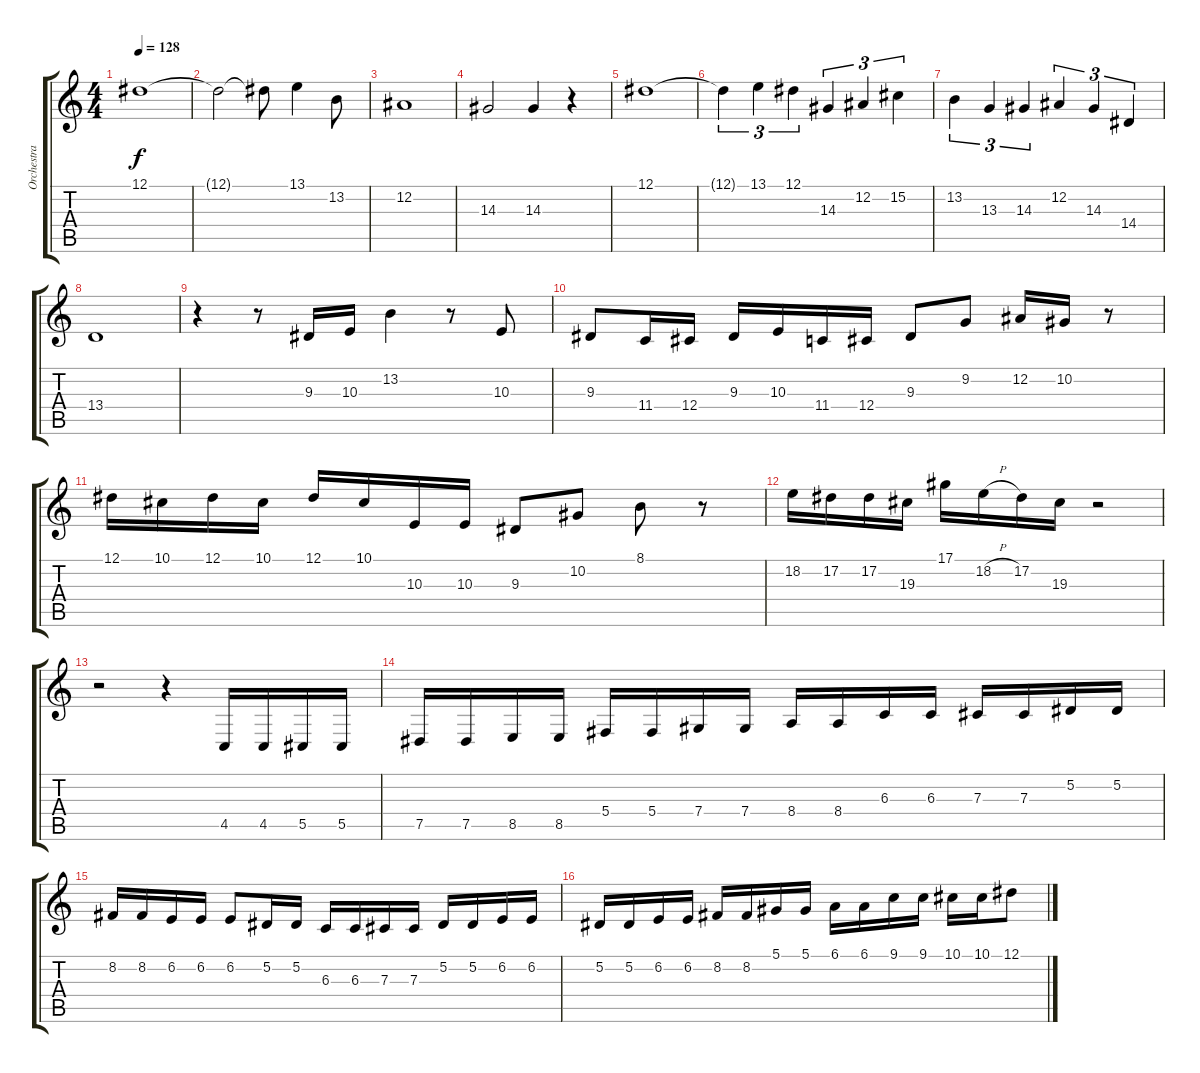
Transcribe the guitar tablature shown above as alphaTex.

\track ("Orchestra" "Orchestra") {instrument stringensemble1}
\staff {score tabs}
\tuning (Eb4 Bb3 Gb3 Db3 Ab2 Eb2) {hide}
\ts (4 4)
\tempo 128
\clef g2
\ks c
12.1.1{dy f} |
12.1{t}.2 12.1{t}.8 13.1.4 13.2.8 |
12.2.1 |
14.3.2 14.3.4 r.4 |
12.1.1 |
12.1{t}.4{tu (3 2)} 13.1.4{tu (3 2)} 12.1.4{tu (3 2)} 14.3.4{tu (3 2)} 12.2.4{tu (3 2)} 15.2.4{tu (3 2)} |
13.2.4{tu (3 2)} 13.3.4{tu (3 2)} 14.3.4{tu (3 2)} 12.2.4{tu (3 2)} 14.3.4{tu (3 2)} 14.4.4{tu (3 2)} |
13.4.1 |
r.4 r.8 9.3.16 10.3.16 13.2.4 r.8 10.3.8 |
9.3.8 11.4.16 12.4.16 9.3.16 10.3.16 11.4.16 12.4.16 9.3.8 9.2.8 12.2.16 10.2.16 r.8 |
12.1.16 10.1.16 12.1.16 10.1.16 12.1.16 10.1.16 10.3.16 10.3.16 9.3.8 10.2.8 8.1.8 r.8 |
18.2.16 17.2.16 17.2.16 19.3.16 17.1.16 18.2{h}.16 17.2.16 19.3.16 r.2 |
r.2 r.4 4.5.16 4.5.16 5.5.16 5.5.16 |
7.5.16 7.5.16 8.5.16 8.5.16 5.4.16 5.4.16 7.4.16 7.4.16 8.4.16 8.4.16 6.3.16 6.3.16 7.3.16 7.3.16 5.2.16 5.2.16 |
8.2.16 8.2.16 6.2.16 6.2.16 6.2.8 5.2.16 5.2.16 6.3.16 6.3.16 7.3.16 7.3.16 5.2.16 5.2.16 6.2.16 6.2.16 |
5.2.16 5.2.16 6.2.16 6.2.16 8.2.16 8.2.16 5.1.16 5.1.16 6.1.16 6.1.16 9.1.16 9.1.16 10.1.16 10.1.16 12.1.8
